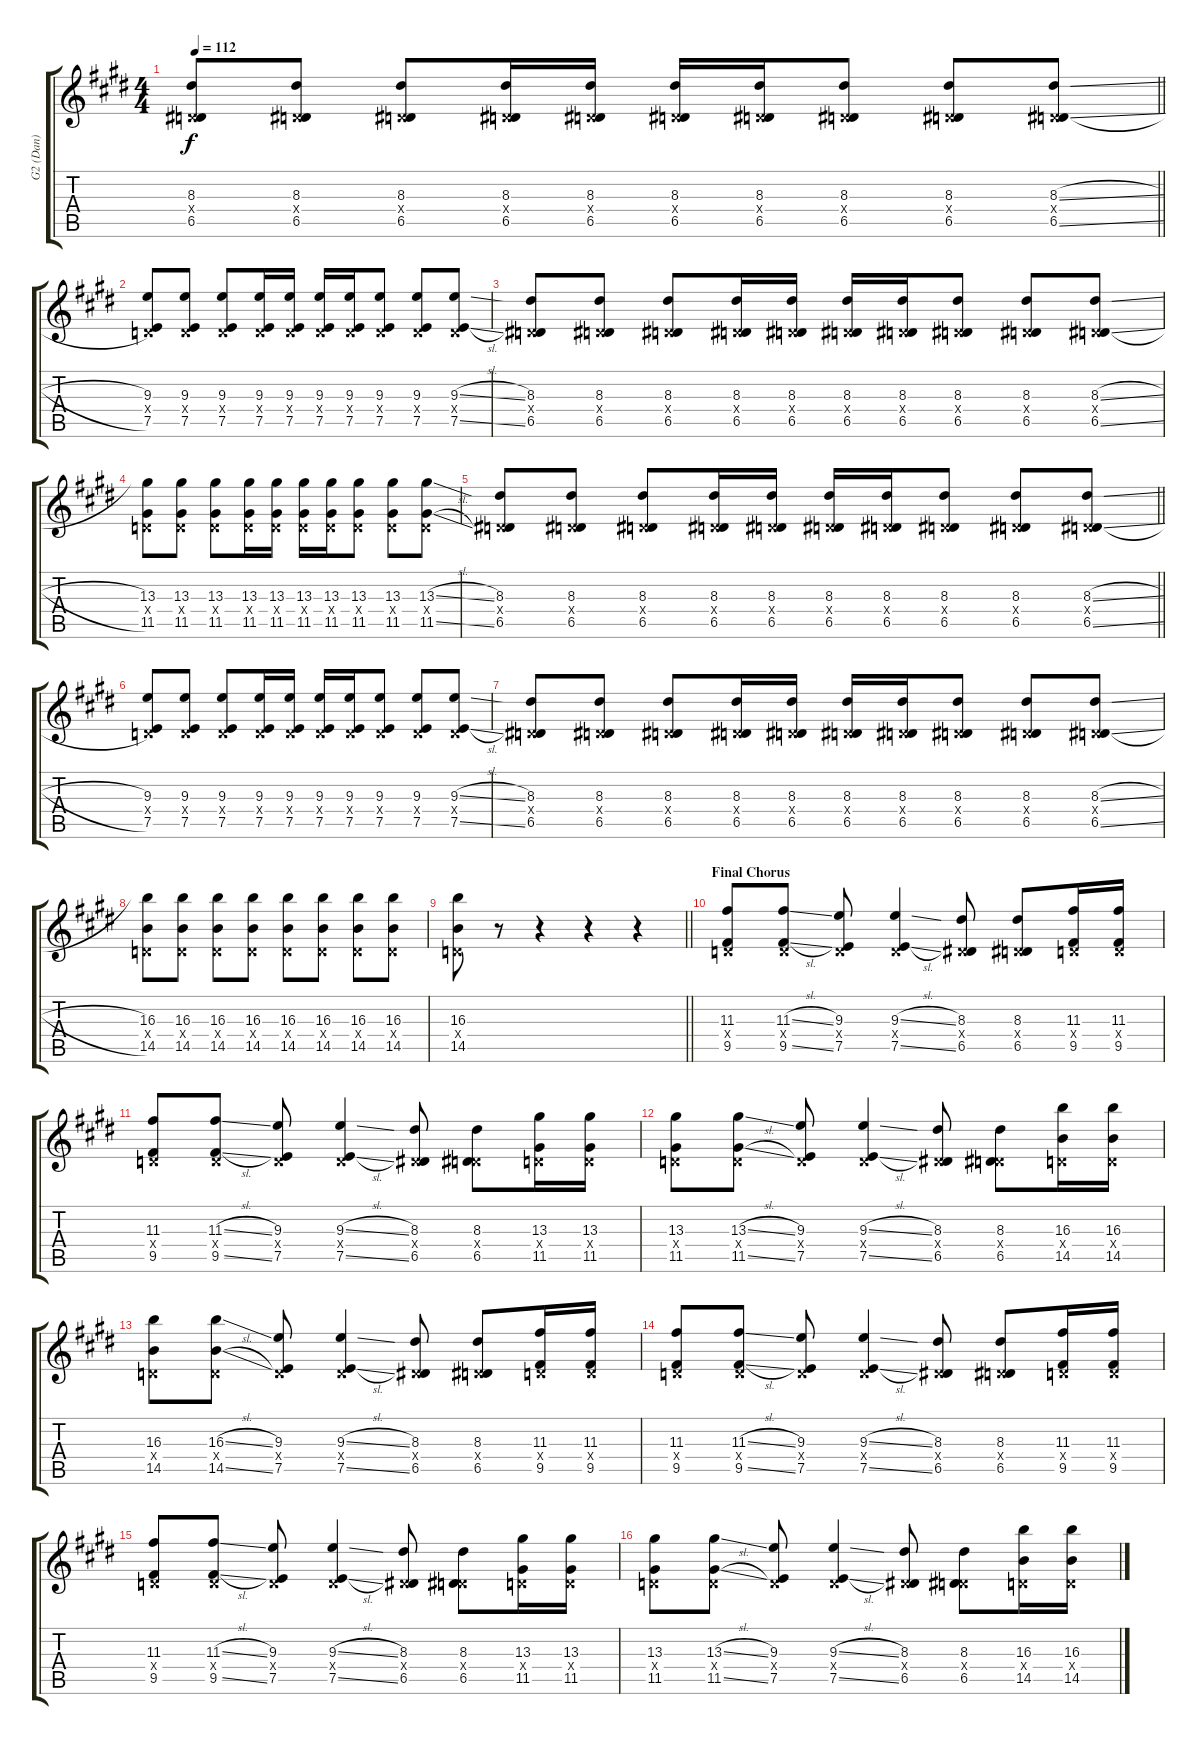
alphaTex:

\track ("G2 (Dan)" "G2 (Dan)") {instrument overdrivenguitar}
\staff {score tabs}
\tuning (E4 B3 G3 D3 A2 E2) {hide}
\ts (4 4)
\tempo 112
\clef g2
\barLineRight lightlight
\ks e
(8.3 0.4{x} 6.5).8{dy f} (8.3 0.4{x} 6.5).8 (8.3 0.4{x} 6.5).8 (8.3 0.4{x} 6.5).16 (8.3 0.4{x} 6.5).16 (8.3 0.4{x} 6.5).16 (8.3 0.4{x} 6.5).16 (8.3 0.4{x} 6.5).8 (8.3 0.4{x} 6.5).8 (8.3{sl} 0.4{x} 6.5{sl}).8 |
(9.3 0.4{x} 7.5).8 (9.3 0.4{x} 7.5).8 (9.3 0.4{x} 7.5).8 (9.3 0.4{x} 7.5).16 (9.3 0.4{x} 7.5).16 (9.3 0.4{x} 7.5).16 (9.3 0.4{x} 7.5).16 (9.3 0.4{x} 7.5).8 (9.3 0.4{x} 7.5).8 (9.3{sl} 0.4{x} 7.5{sl}).8 |
(8.3 0.4{x} 6.5).8 (8.3 0.4{x} 6.5).8 (8.3 0.4{x} 6.5).8 (8.3 0.4{x} 6.5).16 (8.3 0.4{x} 6.5).16 (8.3 0.4{x} 6.5).16 (8.3 0.4{x} 6.5).16 (8.3 0.4{x} 6.5).8 (8.3 0.4{x} 6.5).8 (8.3{sl} 0.4{x} 6.5{sl}).8 |
(13.3 0.4{x} 11.5).8 (13.3 0.4{x} 11.5).8 (13.3 0.4{x} 11.5).8 (13.3 0.4{x} 11.5).16 (13.3 0.4{x} 11.5).16 (13.3 0.4{x} 11.5).16 (13.3 0.4{x} 11.5).16 (13.3 0.4{x} 11.5).8 (13.3 0.4{x} 11.5).8 (13.3{sl} 0.4{x} 11.5{sl}).8 |
\barLineRight lightlight
(8.3 0.4{x} 6.5).8 (8.3 0.4{x} 6.5).8 (8.3 0.4{x} 6.5).8 (8.3 0.4{x} 6.5).16 (8.3 0.4{x} 6.5).16 (8.3 0.4{x} 6.5).16 (8.3 0.4{x} 6.5).16 (8.3 0.4{x} 6.5).8 (8.3 0.4{x} 6.5).8 (8.3{sl} 0.4{x} 6.5{sl}).8 |
(9.3 0.4{x} 7.5).8 (9.3 0.4{x} 7.5).8 (9.3 0.4{x} 7.5).8 (9.3 0.4{x} 7.5).16 (9.3 0.4{x} 7.5).16 (9.3 0.4{x} 7.5).16 (9.3 0.4{x} 7.5).16 (9.3 0.4{x} 7.5).8 (9.3 0.4{x} 7.5).8 (9.3{sl} 0.4{x} 7.5{sl}).8 |
(8.3 0.4{x} 6.5).8 (8.3 0.4{x} 6.5).8 (8.3 0.4{x} 6.5).8 (8.3 0.4{x} 6.5).16 (8.3 0.4{x} 6.5).16 (8.3 0.4{x} 6.5).16 (8.3 0.4{x} 6.5).16 (8.3 0.4{x} 6.5).8 (8.3 0.4{x} 6.5).8 (8.3{sl} 0.4{x} 6.5{sl}).8 |
(16.3 0.4{x} 14.5).8 (16.3 0.4{x} 14.5).8 (16.3 0.4{x} 14.5).8 (16.3 0.4{x} 14.5).8 (16.3 0.4{x} 14.5).8 (16.3 0.4{x} 14.5).8 (16.3 0.4{x} 14.5).8 (16.3 0.4{x} 14.5).8 |
\barLineRight lightlight
(16.3 0.4{x} 14.5).8 r.8 r.4 r.4 r.4 |
\section ("" "Final Chorus")
(11.3 0.4{x} 9.5).8 (11.3{sl} 0.4{x} 9.5{sl}).8 (9.3 0.4{x} 7.5).8 (9.3{sl} 0.4{x} 7.5{sl}).4 (8.3 0.4{x} 6.5).8 (8.3 0.4{x} 6.5).8 (11.3 0.4{x} 9.5).16 (11.3 0.4{x} 9.5).16 |
(11.3 0.4{x} 9.5).8 (11.3{sl} 0.4{x} 9.5{sl}).8 (9.3 0.4{x} 7.5).8 (9.3{sl} 0.4{x} 7.5{sl}).4 (8.3 0.4{x} 6.5).8 (8.3 0.4{x} 6.5).8 (13.3 0.4{x} 11.5).16 (13.3 0.4{x} 11.5).16 |
(13.3 0.4{x} 11.5).8 (13.3{sl} 0.4{x} 11.5{sl}).8 (9.3 0.4{x} 7.5).8 (9.3{sl} 0.4{x} 7.5{sl}).4 (8.3 0.4{x} 6.5).8 (8.3 0.4{x} 6.5).8 (16.3 0.4{x} 14.5).16 (16.3 0.4{x} 14.5).16 |
(16.3 0.4{x} 14.5).8 (16.3{sl} 0.4{x} 14.5{sl}).8 (9.3 0.4{x} 7.5).8 (9.3{sl} 0.4{x} 7.5{sl}).4 (8.3 0.4{x} 6.5).8 (8.3 0.4{x} 6.5).8 (11.3 0.4{x} 9.5).16 (11.3 0.4{x} 9.5).16 |
(11.3 0.4{x} 9.5).8 (11.3{sl} 0.4{x} 9.5{sl}).8 (9.3 0.4{x} 7.5).8 (9.3{sl} 0.4{x} 7.5{sl}).4 (8.3 0.4{x} 6.5).8 (8.3 0.4{x} 6.5).8 (11.3 0.4{x} 9.5).16 (11.3 0.4{x} 9.5).16 |
(11.3 0.4{x} 9.5).8 (11.3{sl} 0.4{x} 9.5{sl}).8 (9.3 0.4{x} 7.5).8 (9.3{sl} 0.4{x} 7.5{sl}).4 (8.3 0.4{x} 6.5).8 (8.3 0.4{x} 6.5).8 (13.3 0.4{x} 11.5).16 (13.3 0.4{x} 11.5).16 |
(13.3 0.4{x} 11.5).8 (13.3{sl} 0.4{x} 11.5{sl}).8 (9.3 0.4{x} 7.5).8 (9.3{sl} 0.4{x} 7.5{sl}).4 (8.3 0.4{x} 6.5).8 (8.3 0.4{x} 6.5).8 (16.3 0.4{x} 14.5).16 (16.3 0.4{x} 14.5).16
